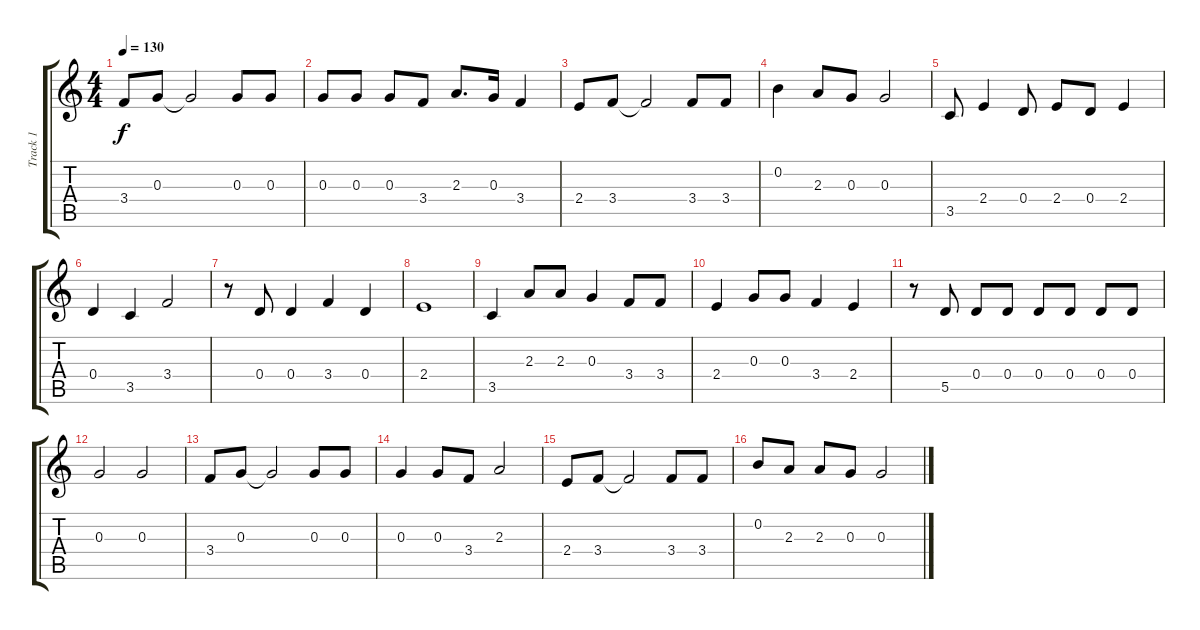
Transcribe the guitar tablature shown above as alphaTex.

\track ("Track 1" "Track 1") {instrument acousticguitarnylon}
\staff {score tabs}
\tuning (E4 B3 G3 D3 A2 E2) {hide}
\ts (4 4)
\tempo 130
\clef g2
\ks c
3.4.8{dy f} 0.3.8 0.3{t}.2 0.3.8 0.3.8 |
0.3.8 0.3.8 0.3.8 3.4.8 2.3.8{d} 0.3.16 3.4.4 |
2.4.8 3.4.8 3.4{t}.2 3.4.8 3.4.8 |
0.2.4 2.3.8 0.3.8 0.3.2 |
3.5.8 2.4.4 0.4.8 2.4.8 0.4.8 2.4.4 |
0.4.4 3.5.4 3.4.2 |
r.8 0.4.8 0.4.4 3.4.4 0.4.4 |
2.4.1 |
3.5.4 2.3.8 2.3.8 0.3.4 3.4.8 3.4.8 |
2.4.4 0.3.8 0.3.8 3.4.4 2.4.4 |
r.8 5.5.8 0.4.8 0.4.8 0.4.8 0.4.8 0.4.8 0.4.8 |
0.3.2 0.3.2 |
3.4.8 0.3.8 0.3{t}.2 0.3.8 0.3.8 |
0.3.4 0.3.8 3.4.8 2.3.2 |
2.4.8 3.4.8 3.4{t}.2 3.4.8 3.4.8 |
0.2.8 2.3.8 2.3.8 0.3.8 0.3.2
